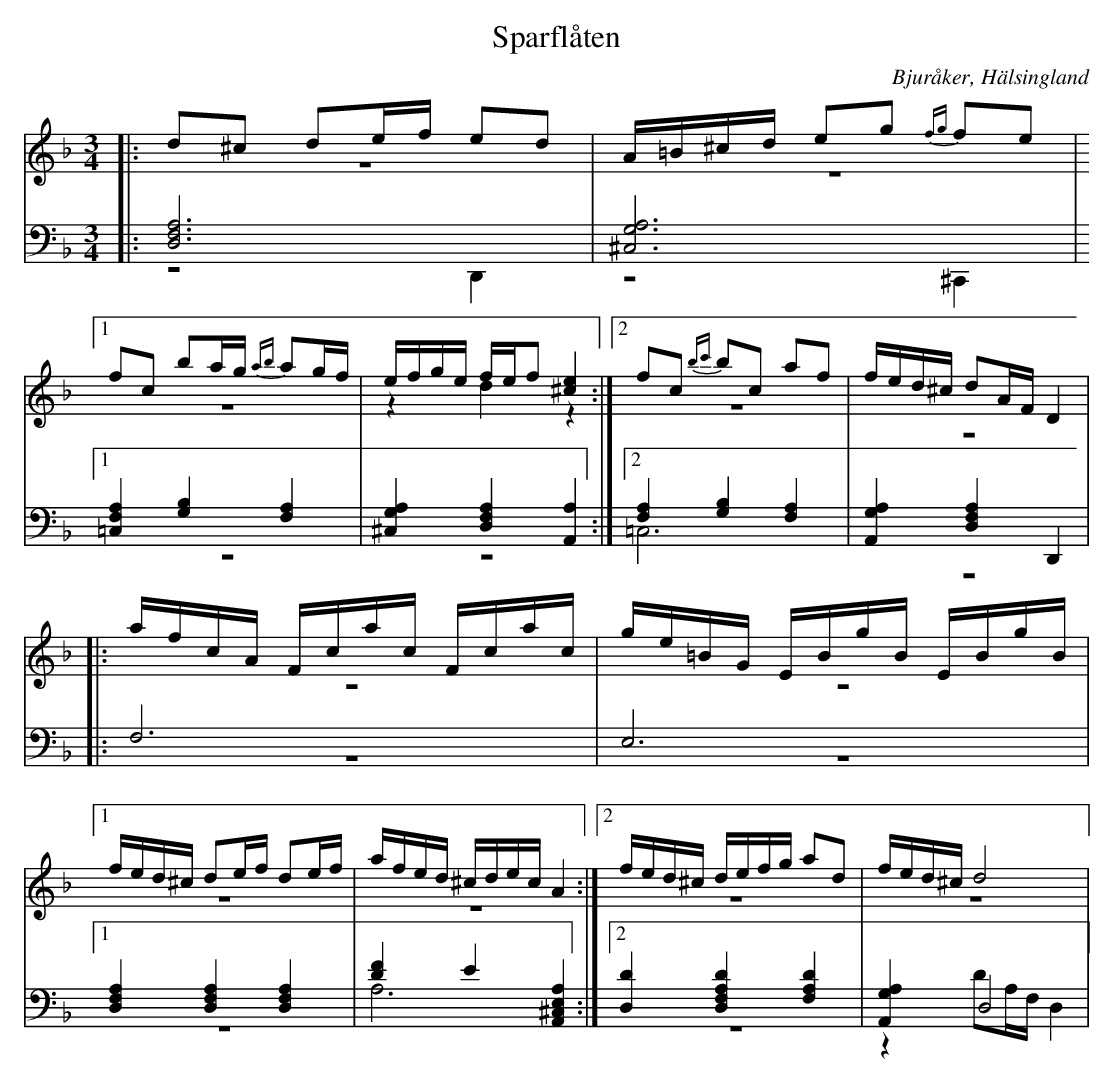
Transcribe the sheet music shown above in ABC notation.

X:1
T: Sparflåten
O: Bjuråker, Hälsingland
M: 3/4
L: 1/8
K: Dm
V:1
V:2 merge
V:3
V:4 merge
V:1
|:d^c de/f/ ed|A/=B/^c/d/ eg {fg}fe|1 fc ba/g/ {ab}ag/f/| e/f/g/e/ f/e/f [^c2e2]:|2 fc {bc'}bc af|f/e/d/^c/ dA/F/ D2|
|:a/f/c/A/  F/c/a/c/ F/c/a/c/|g/e/=B/G/  E/B/g/B/  E/B/g/B/|1 f/e/d/^c/ de/f/ de/f/|a/f/e/d/ ^c/d/e/c/ A2:|2 f/e/d/^c/ d/e/f/g/ ad|f/e/d/^c/ d4|
V:2
|:z6|z6|1 z6|z2 d2 z2:|2 z6|z6|
|:z6|z6|1 z6|z6:|2 z6|z6|
V:3 clef=bass
|:[D,6F,6A,6]|[^C,6G,6A,6]|1 [=C,2F,2A,2] [G,2B,2] [F,2A,2]|[^C,2G,2A,2] [D,2F,2A,2] [A,,2A,2]:|2 [F,2A,2] [G,2B,2] [F,2A,2]|[A,,2G,2A,2] [D,2F,2A,2] D,,2|
|:F,6|E,6|1 [D,2F,2A,2] [D,2F,2A,2] [D,2F,2A,2]|[D2F2] E2 [A,,2^C,2E,2A,2]:|2 [D,2D2] [D,2F,2A,2D2] [F,2A,2D2]|[A,,2G,2A,2] D,4|
V:4 clef=bass
|:z4 D,,2|z4 ^C,,2|1 z6|z6:|2 =C,6|z6|
|:z6|z6|1 z6|A,6:|2 z6|z2 DA,/F,/ D,2|
